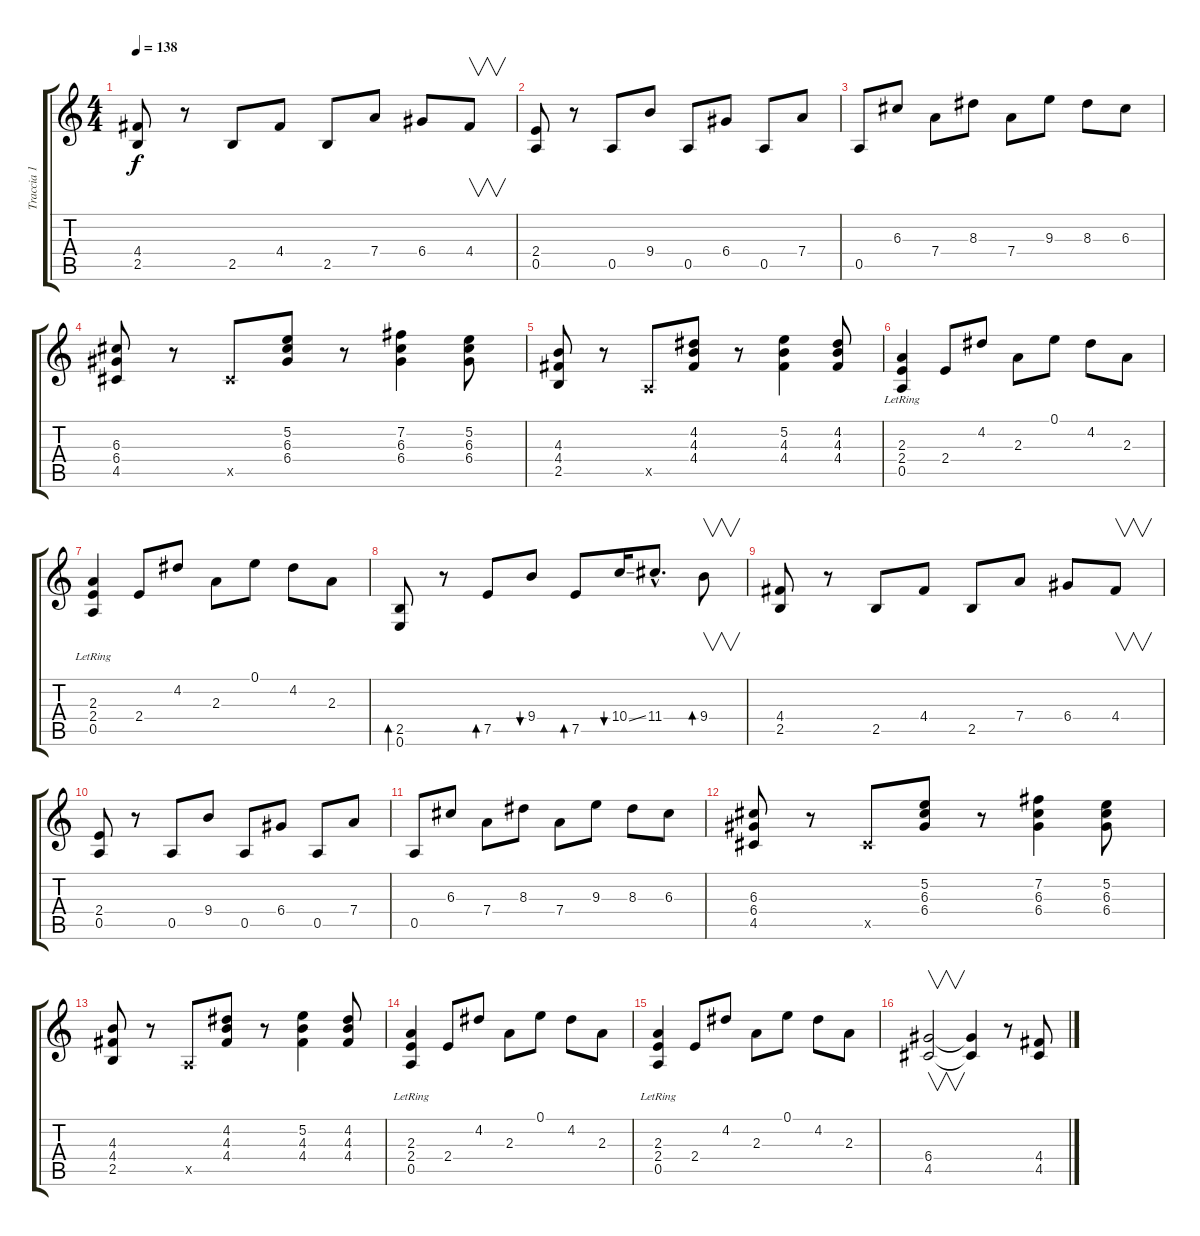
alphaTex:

\track ("Traccia 1" "Traccia 1") {instrument distortionguitar}
\staff {score tabs}
\tuning (E4 B3 G3 D3 A2 E2) {hide}
\ts (4 4)
\tempo 138
\clef g2
\ks c
(4.4 2.5).8{dy f} r.8 2.5.8 4.4.8 2.5.8 7.4.8 6.4.8 4.4.8{v} |
(2.4 0.5).8 r.8 0.5.8 9.4.8 0.5.8 6.4.8 0.5.8 7.4.8 |
0.5.8 6.3.8 7.4.8 8.3.8 7.4.8 9.3.8 8.3.8 6.3.8 |
(6.3 6.4 4.5).8 r.8 4.5{x}.8 (5.2 6.3 6.4).8 r.8 (7.2 6.3 6.4).4 (5.2 6.3 6.4).8 |
(4.3 4.4 2.5).8 r.8 0.5{x}.8 (4.2 4.3 4.4).8 r.8 (5.2 4.3 4.4).4 (4.2 4.3 4.4).8 |
(2.3 2.4 0.5{lr}).4 2.4.8 4.2.8 2.3.8 0.1.8 4.2.8 2.3.8 |
(2.3 2.4 0.5{lr}).4 2.4.8 4.2.8 2.3.8 0.1.8 4.2.8 2.3.8 |
(2.5 0.6).8{bd 60} r.8 7.5.8{bd 60} 9.4.8{bu 60} 7.5.8{bd 60} 10.4{ss}.16{bu 60} 11.4{hac}.8{d} 9.4.8{v bd 60} |
(4.4 2.5).8 r.8 2.5.8 4.4.8 2.5.8 7.4.8 6.4.8 4.4.8{v} |
(2.4 0.5).8 r.8 0.5.8 9.4.8 0.5.8 6.4.8 0.5.8 7.4.8 |
0.5.8 6.3.8 7.4.8 8.3.8 7.4.8 9.3.8 8.3.8 6.3.8 |
(6.3 6.4 4.5).8 r.8 4.5{x}.8 (5.2 6.3 6.4).8 r.8 (7.2 6.3 6.4).4 (5.2 6.3 6.4).8 |
(4.3 4.4 2.5).8 r.8 0.5{x}.8 (4.2 4.3 4.4).8 r.8 (5.2 4.3 4.4).4 (4.2 4.3 4.4).8 |
(2.3 2.4 0.5{lr}).4 2.4.8 4.2.8 2.3.8 0.1.8 4.2.8 2.3.8 |
(2.3 2.4 0.5{lr}).4 2.4.8 4.2.8 2.3.8 0.1.8 4.2.8 2.3.8 |
(6.4 4.5).2{v} (6.4{t} 4.5{t}).4 r.8 (4.4 4.5).8
